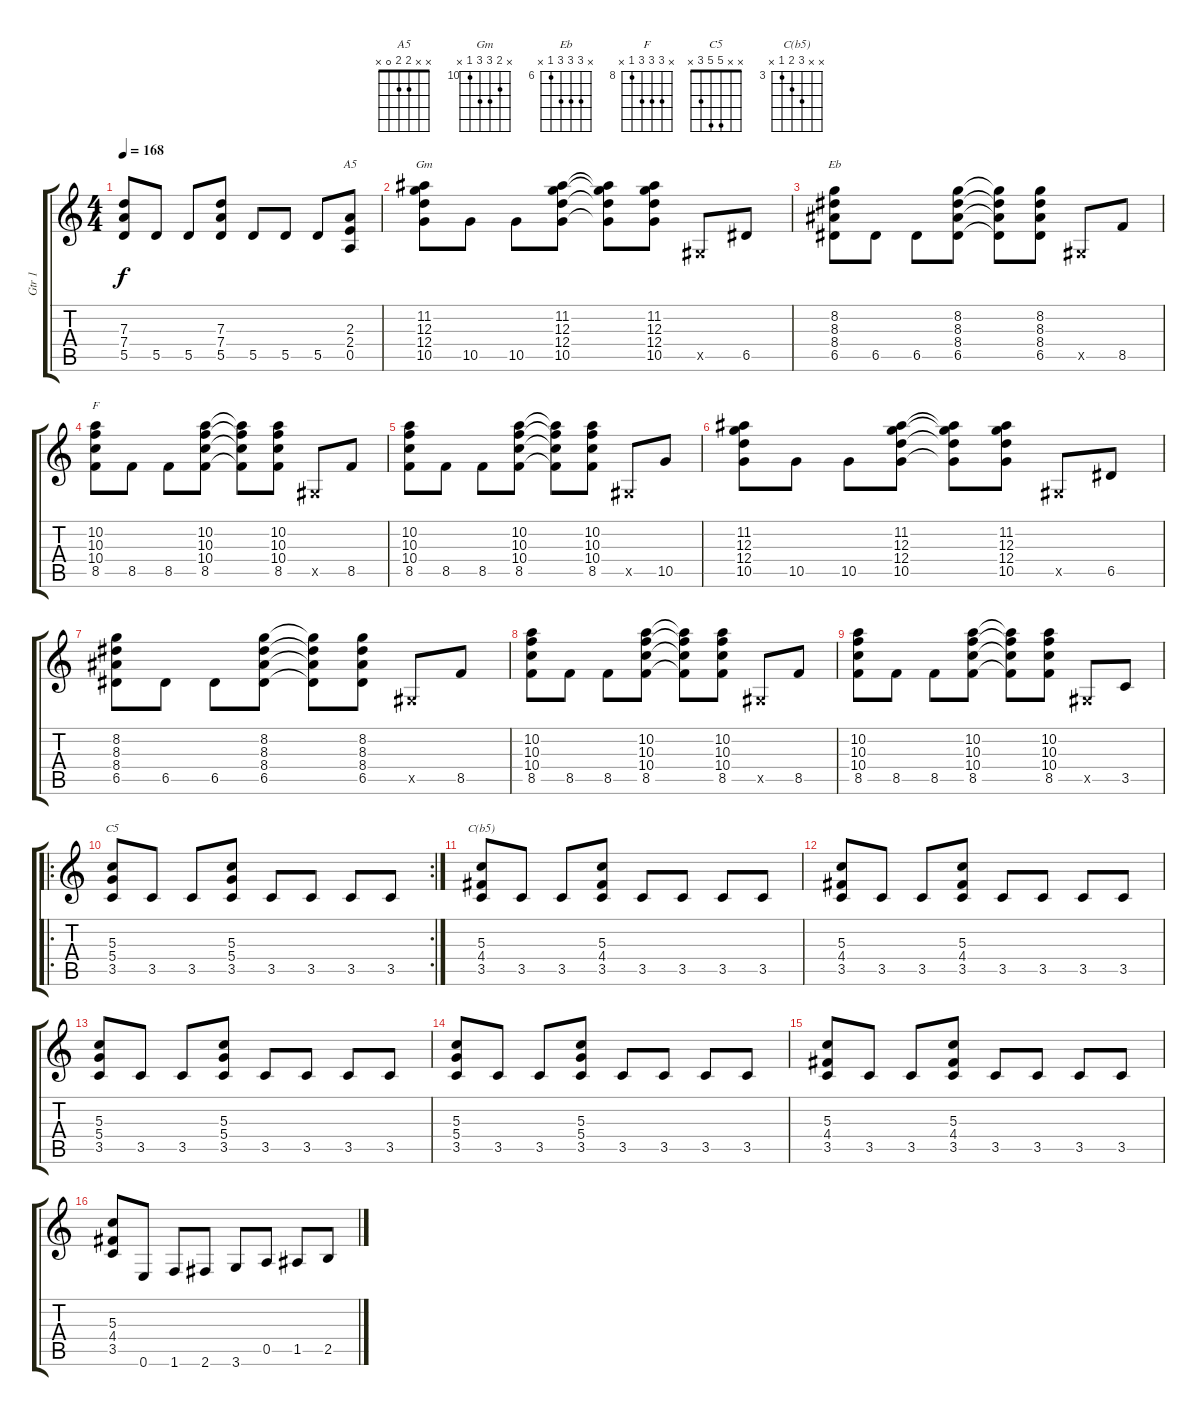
\track ("Gtr 1" "Gtr 1") {instrument distortionguitar}
\staff {score tabs}
\tuning (E4 B3 G3 D3 A2 E2) {hide}
\chord ("A5" x x 2 2 0 x)
\chord ("Gm" x 11 12 12 10 x) {firstfret 10}
\chord ("Eb" x 8 8 8 6 x) {firstfret 6}
\chord ("F" x 10 10 10 8 x) {firstfret 8}
\chord ("C5" x x 5 5 3 x)
\chord ("C(b5)" x x 5 4 3 x) {firstfret 3}
\ts (4 4)
\tempo 168
\clef g2
\ks c
(7.3 7.4 5.5).8{dy f} 5.5.8 5.5.8 (7.3 7.4 5.5).8 5.5.8 5.5.8 5.5.8 (2.3 2.4 0.5).8{ch "A5"} |
(11.2 12.3 12.4 10.5).8{ch "Gm"} 10.5.8 10.5.8 (11.2 12.3 12.4 10.5).8 (11.2{t} 12.3{t} 12.4{t} 10.5{t}).8 (11.2 12.3 12.4 10.5).8 -1.5{x}.8 6.5.8 |
(8.2 8.3 8.4 6.5).8{ch "Eb"} 6.5.8 6.5.8 (8.2 8.3 8.4 6.5).8 (8.2{t} 8.3{t} 8.4{t} 6.5{t}).8 (8.2 8.3 8.4 6.5).8 -1.5{x}.8 8.5.8 |
(10.2 10.3 10.4 8.5).8{ch "F"} 8.5.8 8.5.8 (10.2 10.3 10.4 8.5).8 (10.2{t} 10.3{t} 10.4{t} 8.5{t}).8 (10.2 10.3 10.4 8.5).8 -1.5{x}.8 8.5.8 |
(10.2 10.3 10.4 8.5).8 8.5.8 8.5.8 (10.2 10.3 10.4 8.5).8 (10.2{t} 10.3{t} 10.4{t} 8.5{t}).8 (10.2 10.3 10.4 8.5).8 -1.5{x}.8 10.5.8 |
(11.2 12.3 12.4 10.5).8 10.5.8 10.5.8 (11.2 12.3 12.4 10.5).8 (11.2{t} 12.3{t} 12.4{t} 10.5{t}).8 (11.2 12.3 12.4 10.5).8 -1.5{x}.8 6.5.8 |
(8.2 8.3 8.4 6.5).8 6.5.8 6.5.8 (8.2 8.3 8.4 6.5).8 (8.2{t} 8.3{t} 8.4{t} 6.5{t}).8 (8.2 8.3 8.4 6.5).8 -1.5{x}.8 8.5.8 |
(10.2 10.3 10.4 8.5).8 8.5.8 8.5.8 (10.2 10.3 10.4 8.5).8 (10.2{t} 10.3{t} 10.4{t} 8.5{t}).8 (10.2 10.3 10.4 8.5).8 -1.5{x}.8 8.5.8 |
(10.2 10.3 10.4 8.5).8 8.5.8 8.5.8 (10.2 10.3 10.4 8.5).8 (10.2{t} 10.3{t} 10.4{t} 8.5{t}).8 (10.2 10.3 10.4 8.5).8 -1.5{x}.8 3.5.8 |
\ro
\rc 2
(5.3 5.4 3.5).8{ch "C5"} 3.5.8 3.5.8 (5.3 5.4 3.5).8 3.5.8 3.5.8 3.5.8 3.5.8 |
(5.3 4.4 3.5).8{ch "C(b5)"} 3.5.8 3.5.8 (5.3 4.4 3.5).8 3.5.8 3.5.8 3.5.8 3.5.8 |
(5.3 4.4 3.5).8 3.5.8 3.5.8 (5.3 4.4 3.5).8 3.5.8 3.5.8 3.5.8 3.5.8 |
(5.3 5.4 3.5).8 3.5.8 3.5.8 (5.3 5.4 3.5).8 3.5.8 3.5.8 3.5.8 3.5.8 |
(5.3 5.4 3.5).8 3.5.8 3.5.8 (5.3 5.4 3.5).8 3.5.8 3.5.8 3.5.8 3.5.8 |
(5.3 4.4 3.5).8 3.5.8 3.5.8 (5.3 4.4 3.5).8 3.5.8 3.5.8 3.5.8 3.5.8 |
(5.3 4.4 3.5).8 0.6.8 1.6.8 2.6.8 3.6.8 0.5.8 1.5.8 2.5.8
